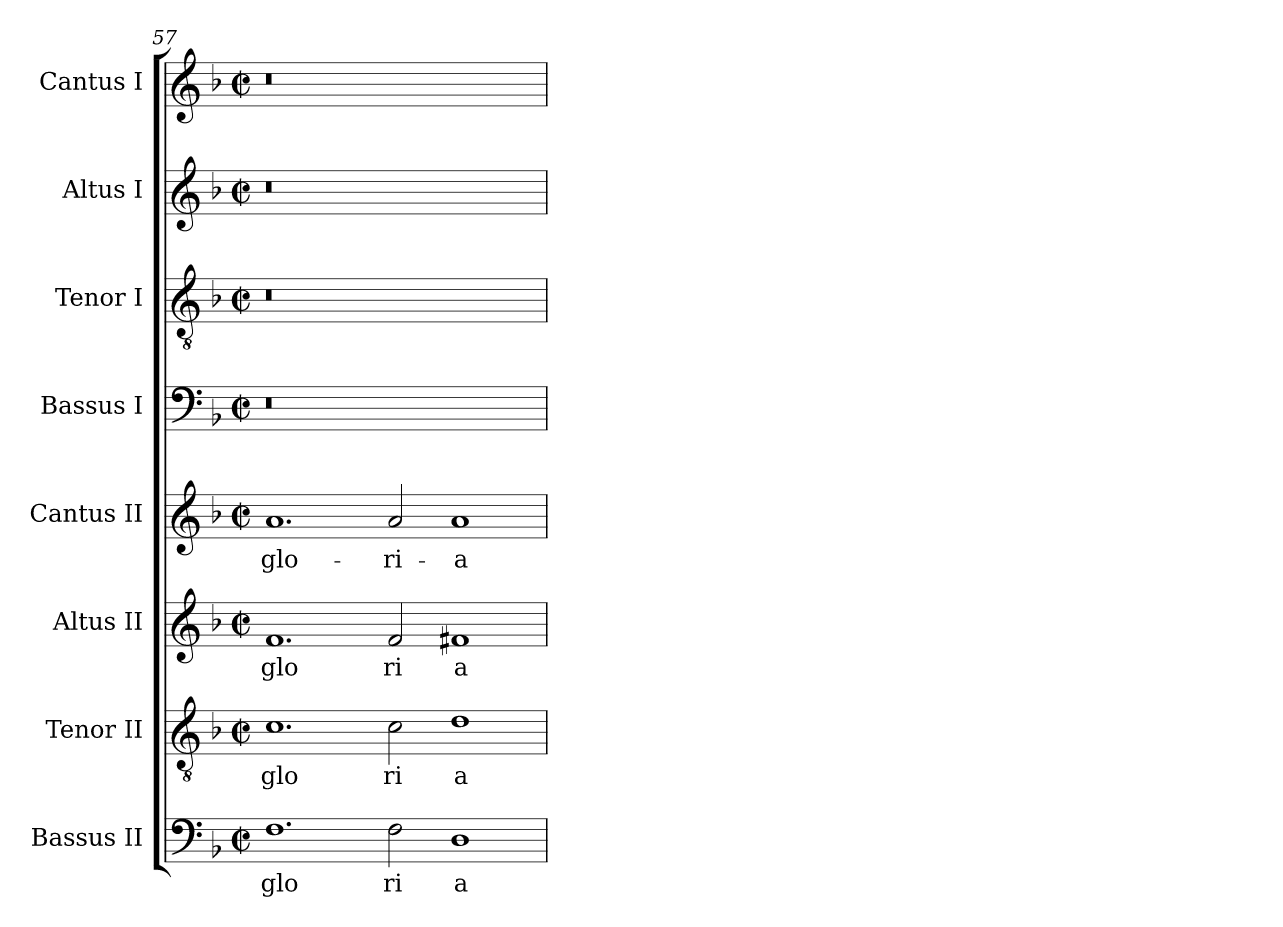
**kern	**text	**kern	**text	**kern	**text	**kern	**text	**kern	**kern	**kern	**kern
*part8	*part8	*part7	*part7	*part6	*part6	*part5	*part5	*part4	*part3	*part2	*part1
*staff8	*staff8	*staff7	*staff7	*staff6	*staff6	*staff5	*staff5	*staff4	*staff3	*staff2	*staff1
*I"Bassus II	*	*I"Tenor II	*	*I"Altus II	*	*I"Cantus II	*	*I"Bassus I	*I"Tenor I	*I"Altus I	*I"Cantus I
!!LO:LB:g=z
*clefF4	*	*clefGv2	*	*clefG2	*	*clefG2	*	*clefF4	*clefGv2	*clefG2	*clefG2
*k[b-]	*	*k[b-]	*	*k[b-]	*	*k[b-]	*	*k[b-]	*k[b-]	*k[b-]	*k[b-]
*F:	*	*F:	*	*F:	*	*F:	*	*F:	*F:	*F:	*F:
*M2/2	*	*M2/2	*	*M2/2	*	*M2/2	*	*M2/2	*M2/2	*M2/2	*M2/2
*met(c|)	*	*met(c|)	*	*met(c|)	*	*met(c|)	*	*met(c|)	*met(c|)	*met(c|)	*met(c|)
=57	=57	=57	=57	=57	=57	=57	=57	=57	=57	=57	=57
!	!LO:LY:b:cj	!	!LO:LY:b:cj	!	!LO:LY:b:cj	!	!LO:LY:b:cj	!	!	!	!
1.F	glo	1.c	glo	1.f	glo	1.a	glo-	0.r	0.r	0.r	0.r
!	!LO:LY:b:cj	!	!LO:LY:b:cj	!	!LO:LY:b:cj	!	!LO:LY:b:cj	!	!	!	!
2F\	ri	2c\	ri	2f/	ri	2a/	-ri-	.	.	.	.
!	!LO:LY:b:cj	!	!LO:LY:b:cj	!	!LO:LY:b:cj	!	!LO:LY:b:cj	!	!	!	!
1D	a	1d	a	1f#X	a	1a	-a	.	.	.	.
=	=	=	=	=	=	=	=	=	=	=	=
*-	*-	*-	*-	*-	*-	*-	*-	*-	*-	*-	*-
